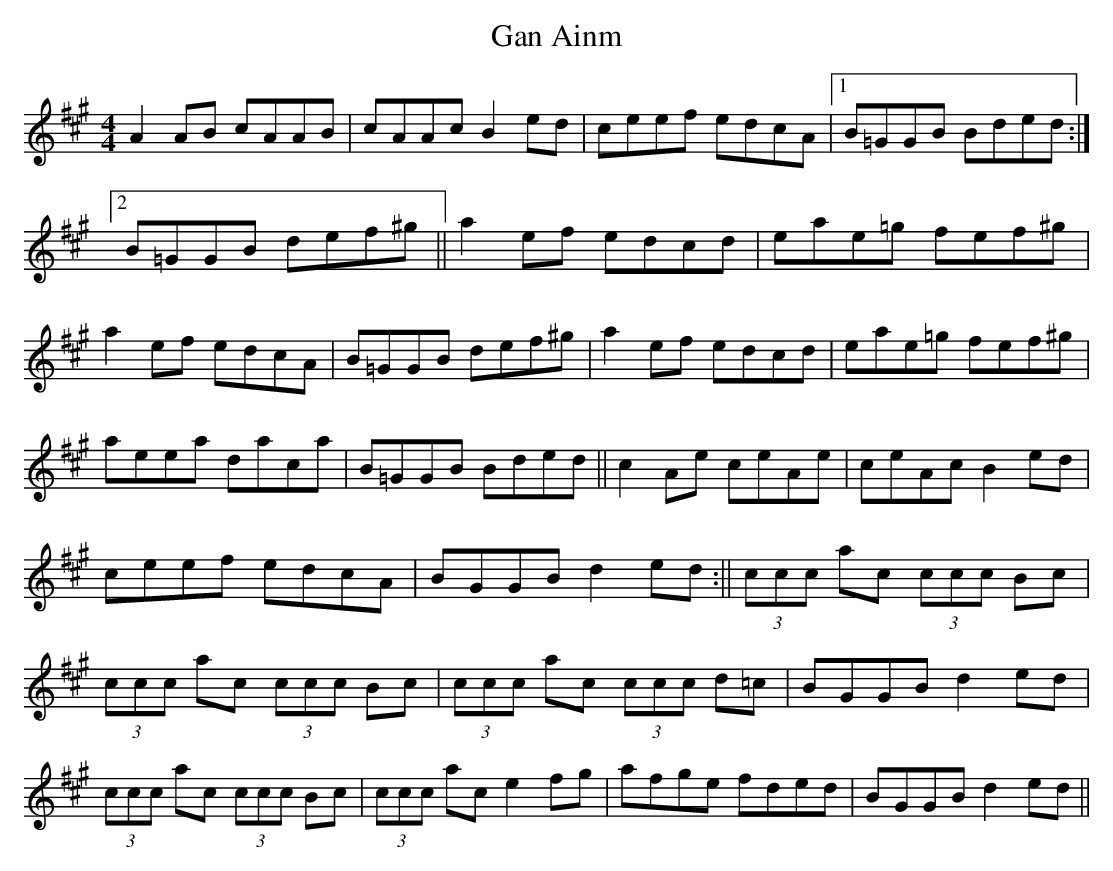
X:1
T:Gan Ainm
M:4/4
L:1/8
K:A
A2AB cAAB|cAAc B2ed|ceef edcA|1 B=GGB Bded:|2 B=GGB def^g||\
a2ef edcd|eae=g fef^g|a2ef edcA|B=GGB def^g|\
a2ef edcd|eae=g fef^g|aeea daca|B=GGB Bded||\
c2Ae ceAe|ceAc B2ed|ceef edcA|BGGB d2ed:||\
(3ccc ac (3ccc Bc|(3ccc ac (3ccc Bc|(3ccc ac (3ccc d=c|BGGB d2ed|\
(3ccc ac (3ccc Bc|(3ccc ac e2fg|afge fded|BGGB d2ed||
